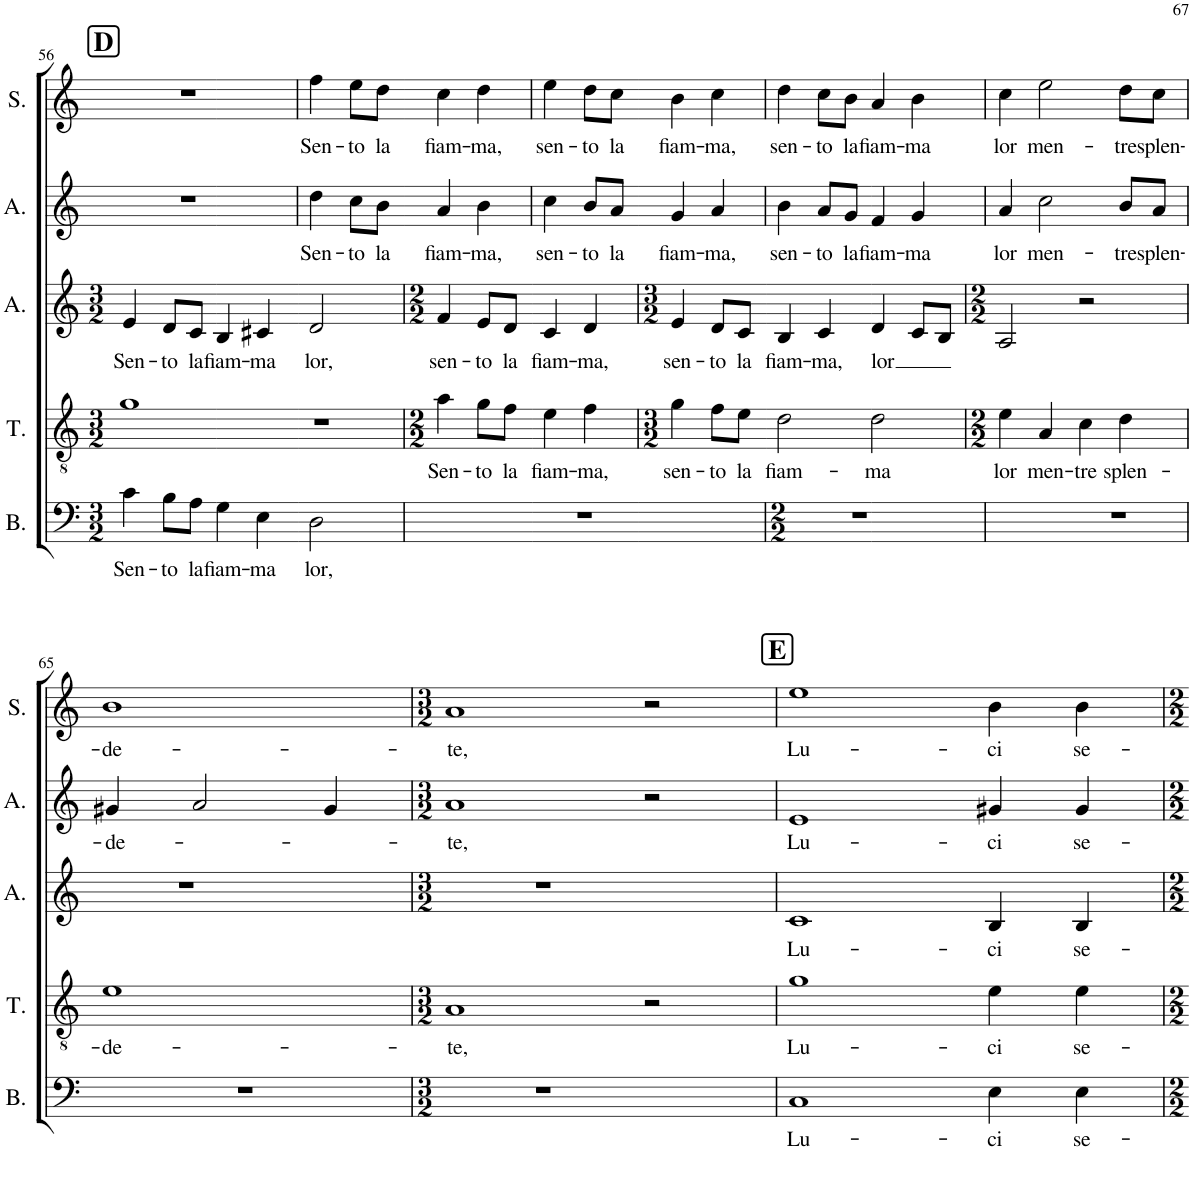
**kern	**text	**kern	**text	**kern	**text	**kern	**text	**kern	**text
*part5	*part5	*part4	*part4	*part3	*part3	*part2	*part2	*part1	*part1
*staff5	*staff5	*staff4	*staff4	*staff3	*staff3	*staff2	*staff2	*staff1	*staff1
*I"Bass	*	*I"Tenor	*	*I"Alto	*	*I"Alto	*	*I"Soprano	*
*I'B.	*	*I'T.	*	*I'A.	*	*I'A.	*	*I'S.	*
!!LO:PB:g=z
*clefF4	*	*clefGv2	*	*clefG2	*	*clefG2	*	*clefG2	*
*k[]	*	*k[]	*	*k[]	*	*k[]	*	*k[]	*
*M3/2	*	*M3/2	*	*M3/2	*	*M3/2	*	*M3/2	*
!!LO:REH:place=s1:a:B:cj:fs=14:t=D
=56	=56	=56	=56	=56	=56	=56	=56	=56	=56
!	!LO:LY:b	!	!	!	!LO:LY:b	!	!	!	!
4c\	Sen-	[2g	.	4e/	Sen-	1.ryy	.	1.ryy	.
!	!LO:LY:b	!	!	!	!LO:LY:b	!	!	!	!
8B\L	-to	.	.	8d/L	-to	.	.	.	.
!	!LO:LY:b	!	!	!	!LO:LY:b	!	!	!	!
8A\J	la	.	.	8c/J	la	.	.	.	.
1ryy	.	1ryy	.	1ryy	.	.	.	.	.
=57-	=57-	=57-	=57-	=57-	=57-	=57-	=57-	=57-	=57-
!	!LO:LY:b	!	!	!	!LO:LY:b	!	!	!	!
4G\	fiam-	2g\]	.	4B/	fiam-	1.r	.	1.r	.
!	!LO:LY:b	!	!	!	!LO:LY:b	!	!	!	!
4E\	-ma	.	.	4c#X/	-ma	.	.	.	.
1ryy	.	1ryy	.	1ryy	.	.	.	.	.
=58	=58	=58	=58	=58	=58	=58	=58	=58	=58
!	!LO:LY:b	!	!	!	!LO:LY:b	!	!LO:LY:b	!	!LO:LY:b
2D\	lor,	1.r	.	2d/	lor,	4dd\	Sen-	4ff\	Sen-
!	!	!	!	!	!	!	!LO:LY:b	!	!LO:LY:b
.	.	.	.	.	.	8cc\L	-to	8ee\L	-to
!	!	!	!	!	!	!	!LO:LY:b	!	!LO:LY:b
.	.	.	.	.	.	8b\J	la	8dd\J	la
1ryy	.	.	.	1ryy	.	1ryy	.	1ryy	.
=59-	=59-	=59-	=59-	=59-	=59-	=59-	=59-	=59-	=59-
*M2/2	*	*M2/2	*	*M2/2	*	*M2/2	*	*M2/2	*
!	!	!	!LO:LY:b	!	!LO:LY:b	!	!LO:LY:b	!	!LO:LY:b
1ryy	.	4a\	Sen-	4f/	sen-	4a/	fiam-	4cc\	fiam-
!	!	!	!LO:LY:b	!	!LO:LY:b	!	!LO:LY:b	!	!LO:LY:b
.	.	8g\L	-to	8e/L	-to	4b\	-ma,	4dd\	-ma,
!	!	!	!LO:LY:b	!	!LO:LY:b	!	!	!	!
.	.	8f\J	la	8d/J	la	.	.	.	.
.	.	2ryy	.	2ryy	.	2ryy	.	2ryy	.
=60	=60	=60	=60	=60	=60	=60	=60	=60	=60
!	!	!	!LO:LY:b	!	!LO:LY:b	!	!LO:LY:b	!	!LO:LY:b
1r	.	4e\	fiam-	4c/	fiam-	4cc\	sen-	4ee\	sen-
!	!	!	!LO:LY:b	!	!LO:LY:b	!	!LO:LY:b	!	!LO:LY:b
.	.	4f\	-ma,	4d/	-ma,	8b/L	-to	8dd\L	-to
!	!	!	!	!	!	!	!LO:LY:b	!	!LO:LY:b
.	.	.	.	.	.	8a/J	la	8cc\J	la
.	.	2ryy	.	2ryy	.	2ryy	.	2ryy	.
=61-	=61-	=61-	=61-	=61-	=61-	=61-	=61-	=61-	=61-
*M3/2	*	*M3/2	*	*M3/2	*	*M3/2	*	*M3/2	*
!	!	!	!LO:LY:b	!	!LO:LY:b	!	!LO:LY:b	!	!LO:LY:b
1.ryy	.	4g\	sen-	4e/	sen-	4g/	fiam-	4b\	fiam-
!	!	!	!LO:LY:b	!	!LO:LY:b	!	!LO:LY:b	!	!LO:LY:b
.	.	8f\L	-to	8d/L	-to	4a/	-ma,	4cc\	-ma,
!	!	!	!LO:LY:b	!	!LO:LY:b	!	!	!	!
.	.	8e\J	la	8c/J	la	.	.	.	.
.	.	1ryy	.	1ryy	.	1ryy	.	1ryy	.
=62	=62	=62	=62	=62	=62	=62	=62	=62	=62
*M2/2	*	*M2/2	*	*M2/2	*	*M2/2	*	*M2/2	*
!	!	!	!LO:LY:b	!	!LO:LY:b	!	!LO:LY:b	!	!LO:LY:b
1ryy	.	2d\	fiam-	4B/	fiam-	4b\	sen-	4dd\	sen-
!	!	!	!	!	!LO:LY:b	!	!LO:LY:b	!	!LO:LY:b
.	.	.	.	4c/	-ma,	8a/L	-to	8cc\L	-to
!	!	!	!	!	!	!	!LO:LY:b	!	!LO:LY:b
.	.	.	.	.	.	8g/J	la	8b\J	la
.	.	2ryy	.	2ryy	.	2ryy	.	2ryy	.
=63-	=63-	=63-	=63-	=63-	=63-	=63-	=63-	=63-	=63-
!	!	!	!LO:LY:b	!	!LO:LY:b	!	!LO:LY:b	!	!LO:LY:b
1r	.	2d\	-ma	4d/	-lor	4f/	fiam-	4a/	fiam-
!	!	!	!	!	!	!	!LO:LY:b	!	!LO:LY:b
.	.	.	.	8c/L	.	4g/	-ma	4b\	-ma
.	.	.	.	8B/J	.	.	.	.	.
.	.	2ryy	.	2ryy	.	2ryy	.	2ryy	.
=64	=64	=64	=64	=64	=64	=64	=64	=64	=64
*M2/2	*	*M2/2	*	*M2/2	*	*M2/2	*	*M2/2	*
!	!	!	!LO:LY:b	!	!	!	!LO:LY:b	!	!LO:LY:b
1r	.	4e\	lor	2A/	.	4a/	lor	4cc\	lor
!	!	!	!LO:LY:b	!	!	!	!LO:LY:b	!	!LO:LY:b
.	.	4A/	men-	.	.	2cc\	men-	2ee\	men-
!	!	!	!LO:LY:b	!	!	!	!	!	!
.	.	4c\	-tre	2r	.	.	.	.	.
!	!	!	!LO:LY:b	!	!	!	!LO:LY:b	!	!LO:LY:b
.	.	4d\	splen-	.	.	8b/L	-tre	8dd\L	-tre
!	!	!	!	!	!	!	!LO:LY:b	!	!LO:LY:b
.	.	.	.	.	.	8a/J	splen-	8cc\J	splen-
!!LO:LB:g=z
=65	=65	=65	=65	=65	=65	=65	=65	=65	=65
!	!	!	!LO:LY:b	!	!	!	!LO:LY:b	!	!LO:LY:b
1r	.	1e	-de-	1r	.	4g#X/	-de-	1b	-de-
.	.	.	.	.	.	2a/	.	.	.
.	.	.	.	.	.	4g#/	.	.	.
=66	=66	=66	=66	=66	=66	=66	=66	=66	=66
*M3/2	*	*M3/2	*	*M3/2	*	*M3/2	*	*M3/2	*
!	!	!	!LO:LY:b	!	!	!	!LO:LY:b	!	!LO:LY:b
1r	.	1A	-te,	1r	.	1a	-te,	1a	-te,
2ryy	.	2r	.	2ryy	.	2r	.	2r	.
!!LO:REH:place=s1:a:B:cj:fs=14:t=E
=67	=67	=67	=67	=67	=67	=67	=67	=67	=67
!	!LO:LY:b	!	!LO:LY:b	!	!LO:LY:b	!	!LO:LY:b	!	!LO:LY:b
1C	Lu-	1g	Lu-	1c	Lu-	1e	Lu-	1ee	Lu-
!	!LO:LY:b	!	!LO:LY:b	!	!LO:LY:b	!	!LO:LY:b	!	!LO:LY:b
4E\	-ci	4e\	-ci	4B/	-ci	4g#X/	-ci	4b\	-ci
!	!LO:LY:b	!	!LO:LY:b	!	!LO:LY:b	!	!LO:LY:b	!	!LO:LY:b
4E\	se-	4e\	se-	4B/	se-	4g#/	se-	4b\	se-
=	=	=	=	=	=	=	=	=	=
*-	*-	*-	*-	*-	*-	*-	*-	*-	*-
